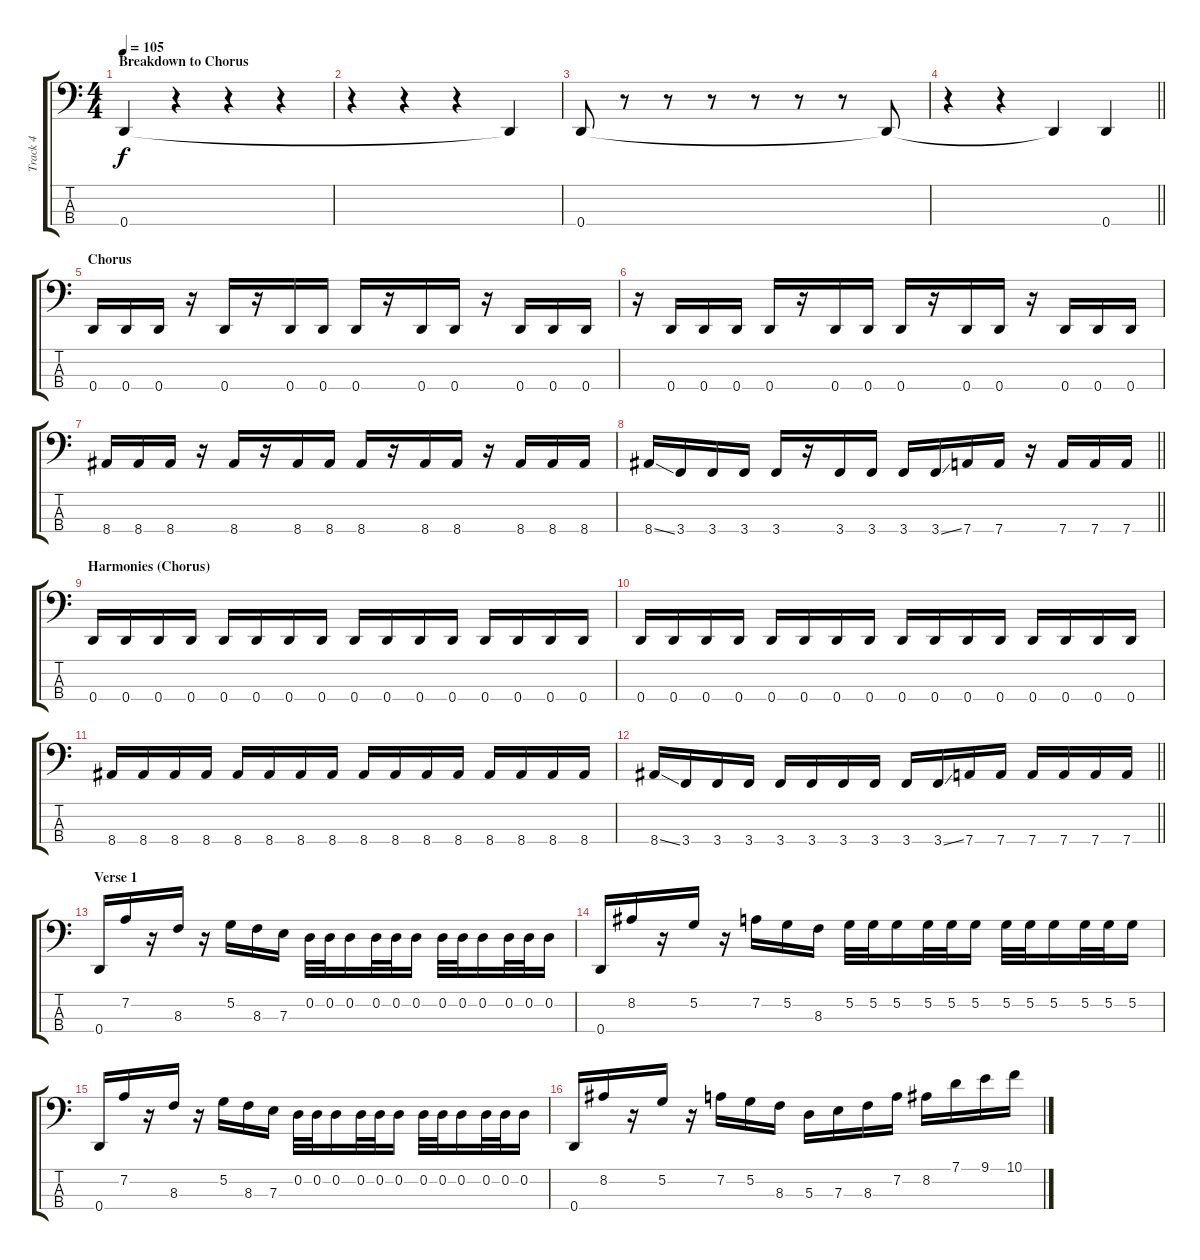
\track ("Track 4" "Track 4") {instrument electricbassfinger}
\staff {score tabs}
\tuning (G2 D2 A1 D1) {hide}
\ts (4 4)
\section ("" "Breakdown to Chorus")
\tempo 105
\clef f4
\ks c
0.4.4{dy f} r.4 r.4 r.4 |
r.4 r.4 r.4 0.4{t}.4 |
0.4.8 r.8 r.8 r.8 r.8 r.8 r.8 0.4{t}.8 |
\barLineRight lightlight
r.4 r.4 0.4{t}.4 0.4.4 |
\section ("" "Chorus")
0.4.16 0.4.16 0.4.16 r.16 0.4.16 r.16 0.4.16 0.4.16 0.4.16 r.16 0.4.16 0.4.16 r.16 0.4.16 0.4.16 0.4.16 |
r.16 0.4.16 0.4.16 0.4.16 0.4.16 r.16 0.4.16 0.4.16 0.4.16 r.16 0.4.16 0.4.16 r.16 0.4.16 0.4.16 0.4.16 |
8.4.16 8.4.16 8.4.16 r.16 8.4.16 r.16 8.4.16 8.4.16 8.4.16 r.16 8.4.16 8.4.16 r.16 8.4.16 8.4.16 8.4.16 |
\barLineRight lightlight
8.4{ss}.16 3.4.16 3.4.16 3.4.16 3.4.16 r.16 3.4.16 3.4.16 3.4.16 3.4{ss}.16 7.4.16 7.4.16 r.16 7.4.16 7.4.16 7.4.16 |
\section ("" "Harmonies (Chorus)")
0.4.16 0.4.16 0.4.16 0.4.16 0.4.16 0.4.16 0.4.16 0.4.16 0.4.16 0.4.16 0.4.16 0.4.16 0.4.16 0.4.16 0.4.16 0.4.16 |
0.4.16 0.4.16 0.4.16 0.4.16 0.4.16 0.4.16 0.4.16 0.4.16 0.4.16 0.4.16 0.4.16 0.4.16 0.4.16 0.4.16 0.4.16 0.4.16 |
8.4.16 8.4.16 8.4.16 8.4.16 8.4.16 8.4.16 8.4.16 8.4.16 8.4.16 8.4.16 8.4.16 8.4.16 8.4.16 8.4.16 8.4.16 8.4.16 |
\barLineRight lightlight
8.4{ss}.16 3.4.16 3.4.16 3.4.16 3.4.16 3.4.16 3.4.16 3.4.16 3.4.16 3.4{ss}.16 7.4.16 7.4.16 7.4.16 7.4.16 7.4.16 7.4.16 |
\section ("" "Verse 1")
0.4.16 7.2.16 r.16 8.3.16 r.16 5.2.16 8.3.16 7.3.16 0.2.32 0.2.32 0.2.16 0.2.32 0.2.32 0.2.16 0.2.32 0.2.32 0.2.16 0.2.32 0.2.32 0.2.16 |
0.4.16 8.2.16 r.16 5.2.16 r.16 7.2.16 5.2.16 8.3.16 5.2.32 5.2.32 5.2.16 5.2.32 5.2.32 5.2.16 5.2.32 5.2.32 5.2.16 5.2.32 5.2.32 5.2.16 |
0.4.16 7.2.16 r.16 8.3.16 r.16 5.2.16 8.3.16 7.3.16 0.2.32 0.2.32 0.2.16 0.2.32 0.2.32 0.2.16 0.2.32 0.2.32 0.2.16 0.2.32 0.2.32 0.2.16 |
0.4.16 8.2.16 r.16 5.2.16 r.16 7.2.16 5.2.16 8.3.16 5.3.16 7.3.16 8.3.16 7.2.16 8.2.16 7.1.16 9.1.16 10.1.16
